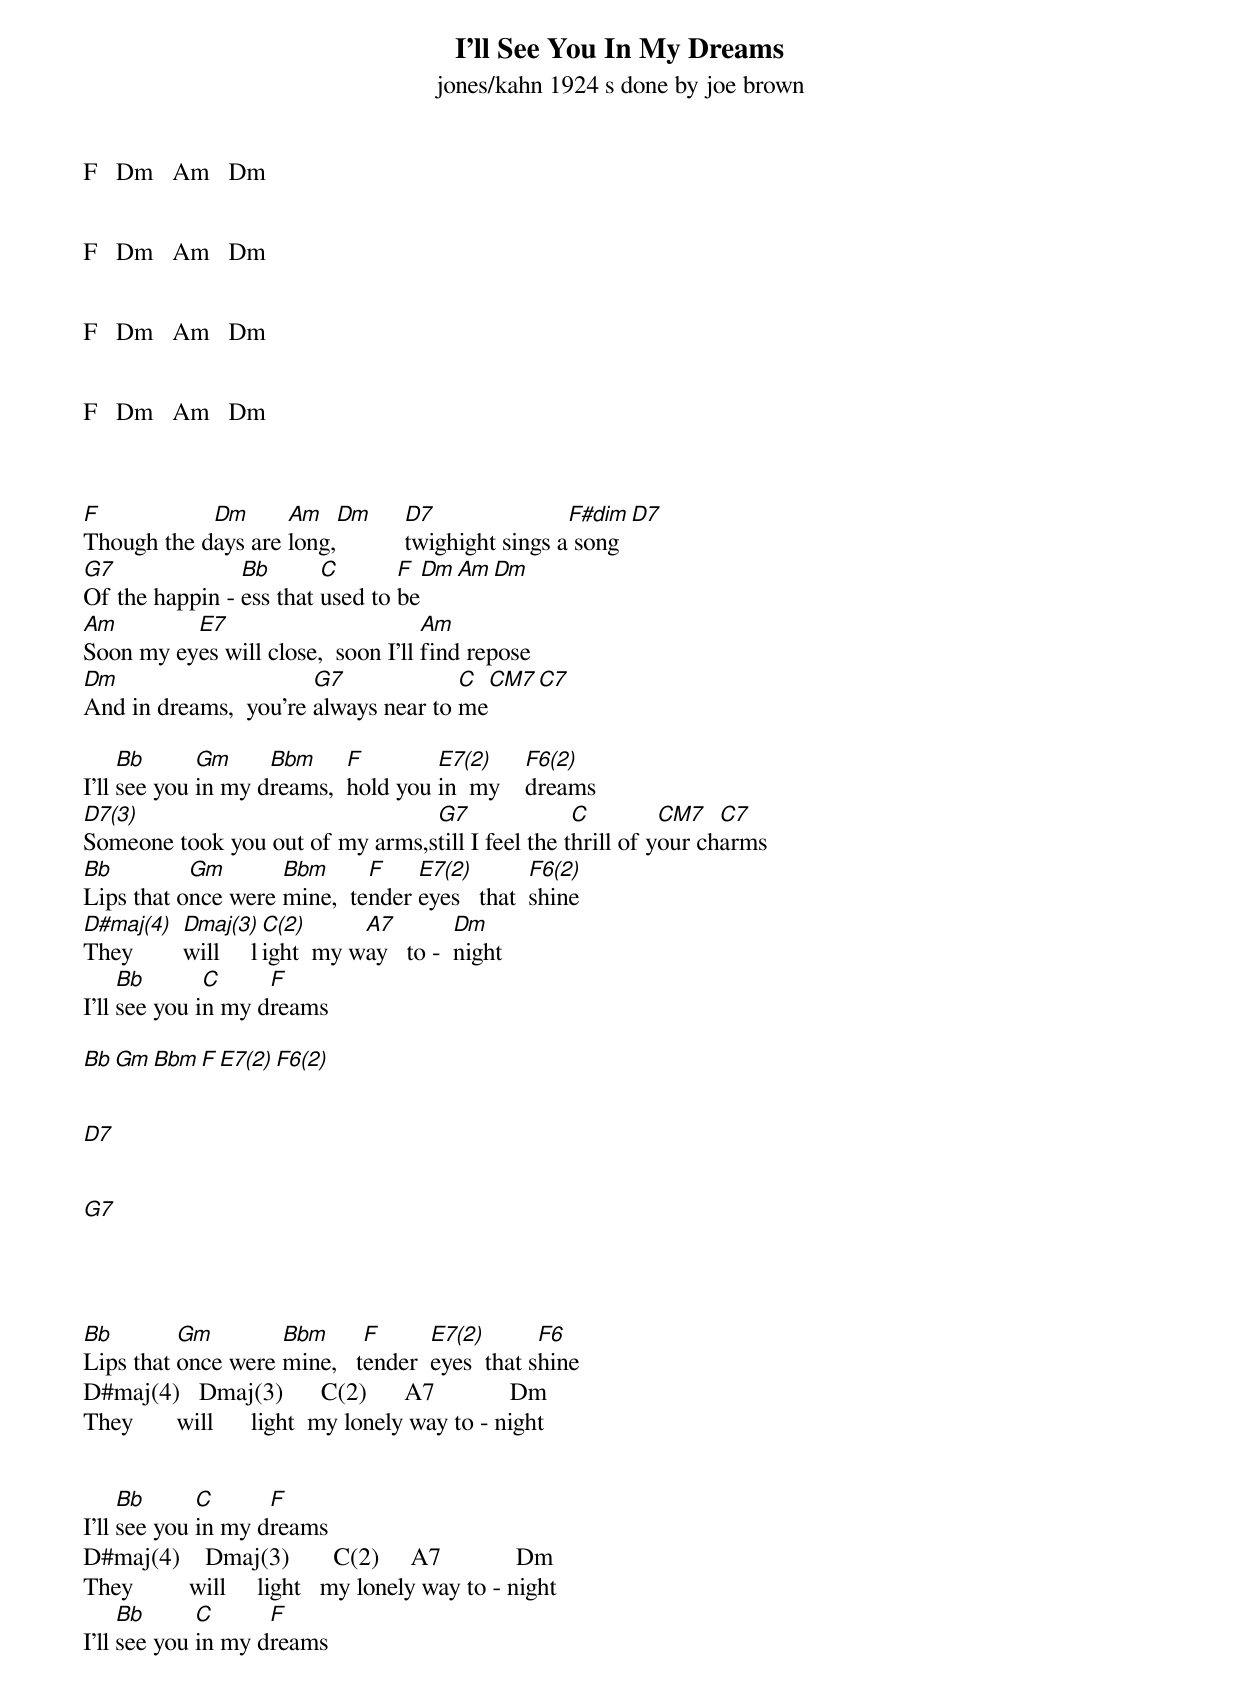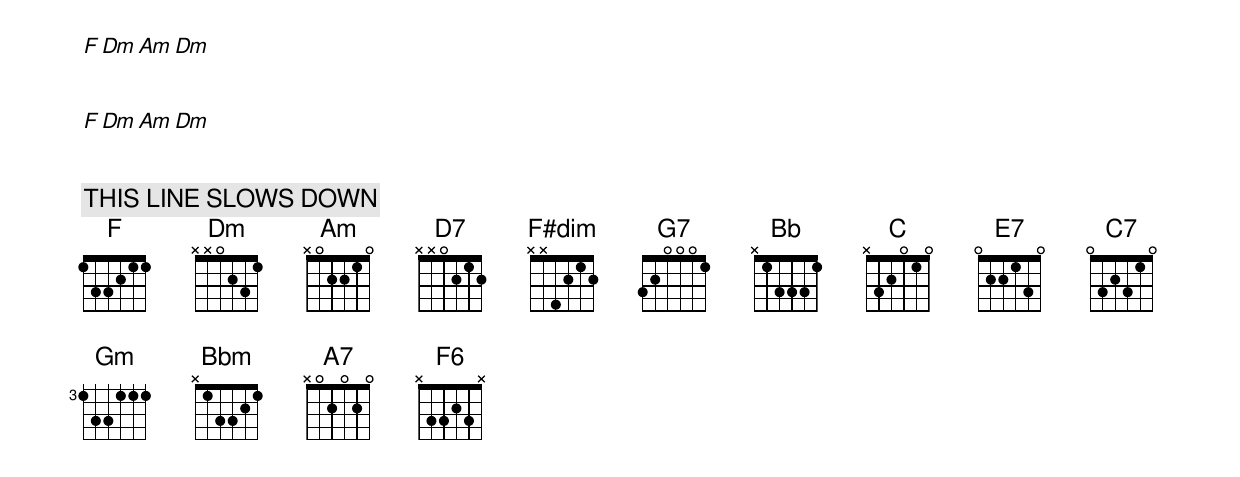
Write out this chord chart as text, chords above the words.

{title: I’ll See You In My Dreams}
{subtitle: jones/kahn 1924 s done by joe brown}

F   Dm   Am   Dm


F   Dm   Am   Dm


F   Dm   Am   Dm


F   Dm   Am   Dm



F           Dm      Am   Dm   D7               F#dim   D7
Though the days are long,     twighight sings a song
G7              Bb       C       F     Dm   Am   Dm
Of the happin - ess that used to be
Am        E7                        Am
Soon my eyes will close,  soon I'll find repose
Dm                     G7             C    CM7   C7
And in dreams,  you're always near to me

     Bb      Gm     Bbm     F        E7(2)     F6(2)
I'll see you in my dreams,  hold you in  my    dreams
D7(3)                            G7               C         CM7   C7
Someone took you out of my arms,still I feel the thrill of your charms
Bb         Gm       Bbm      F    E7(2)        F6(2)
Lips that once were mine,  tender eyes   that  shine
D#maj(4)    Dmaj(3)   [ch]C(2)[/ch]      A7         Dm
They        will     light  my way   to -  night
     Bb       C     F
I'll see you in my dreams

Bb   Gm   Bbm   F   E7(2)   F6(2)


D7


G7




Bb        Gm        Bbm      F      E7(2)       F6
Lips that once were mine,   tender  eyes  that shine
D#maj(4)   Dmaj(3)      C(2)      A7            Dm
They       will      light  my lonely way to - night


     Bb      C      F
I'll see you in my dreams
D#maj(4)    Dmaj(3)       C(2)     A7            Dm
They         will     light   my lonely way to - night
     Bb      C      F
I'll see you in my dreams
F    Dm     Am   Dm


F    Dm     Am   Dm


{c:      THIS LINE SLOWS DOWN}
